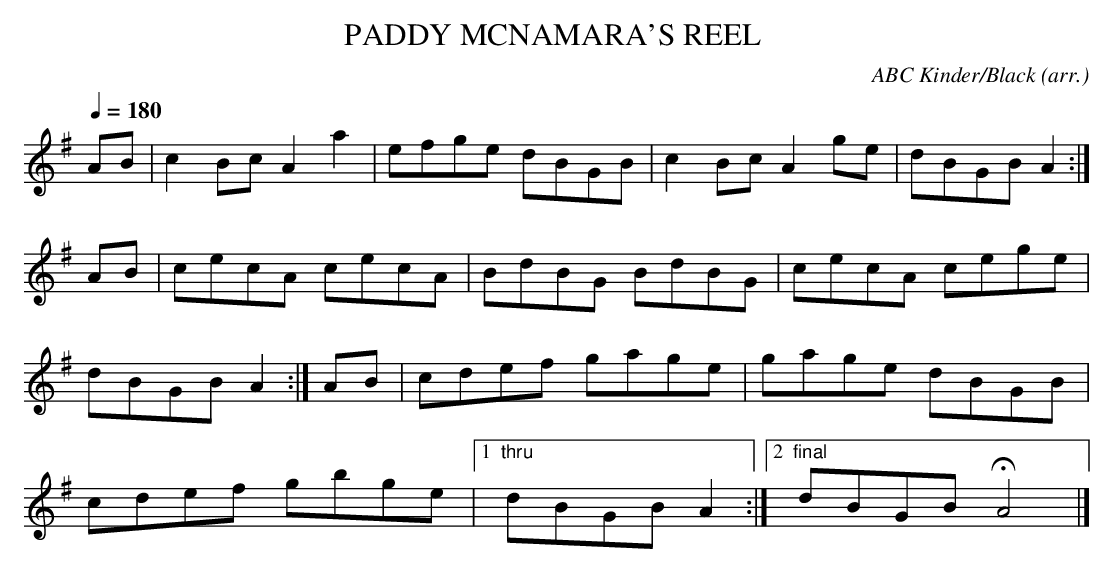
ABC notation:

X:1
T:PADDY MCNAMARA'S REEL \
C:ABC Kinder/Black (arr.)\
Q:1/4=180\
M:4/4\
L:1/8\
K:Ador\
AB|c2Bc A2a2|efge dBGB|c2Bc A2ge|dBGB A2:|\
AB|cecA cecA|BdBG BdBG|cecA cege|dBGB A2:|\
AB|cdef gage|gage dBGB|cdef gbge|1 "thru"dBGB A2 :|\
[2 "final"dBGB HA4|]\
\
\
